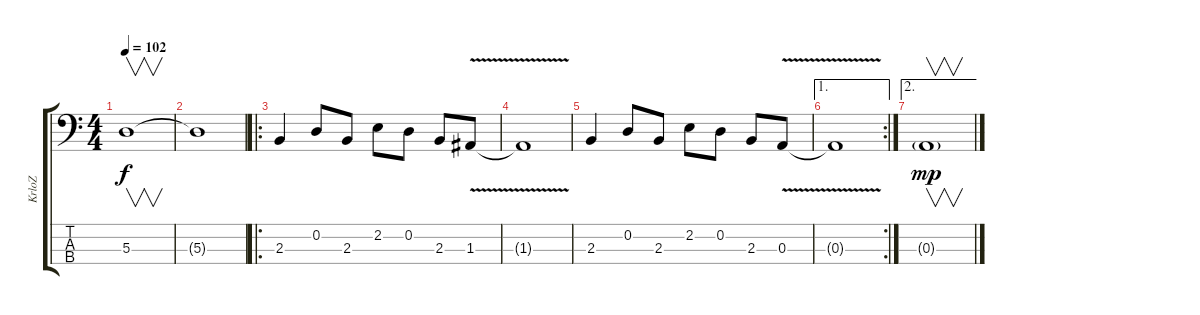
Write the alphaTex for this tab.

\track ("KrloZ" "KrloZ") {instrument electricbasspick}
\staff {score tabs}
\tuning (G2 D2 A1 E1) {hide}
\ts (4 4)
\tempo 102
\clef f4
\ks c
5.3.1{v dy f} |
5.3{t}.1 |
\ro
2.3.4 0.2.8 2.3.8 2.2.8 0.2.8 2.3.8 1.3{v}.8 |
1.3{t}.1 |
2.3.4 0.2.8 2.3.8 2.2.8 0.2.8 2.3.8 0.3{v}.8 |
\ae 1
\rc 2
0.3{t}.1 |
\ae 2
0.3{g}.1{v dy mp}
